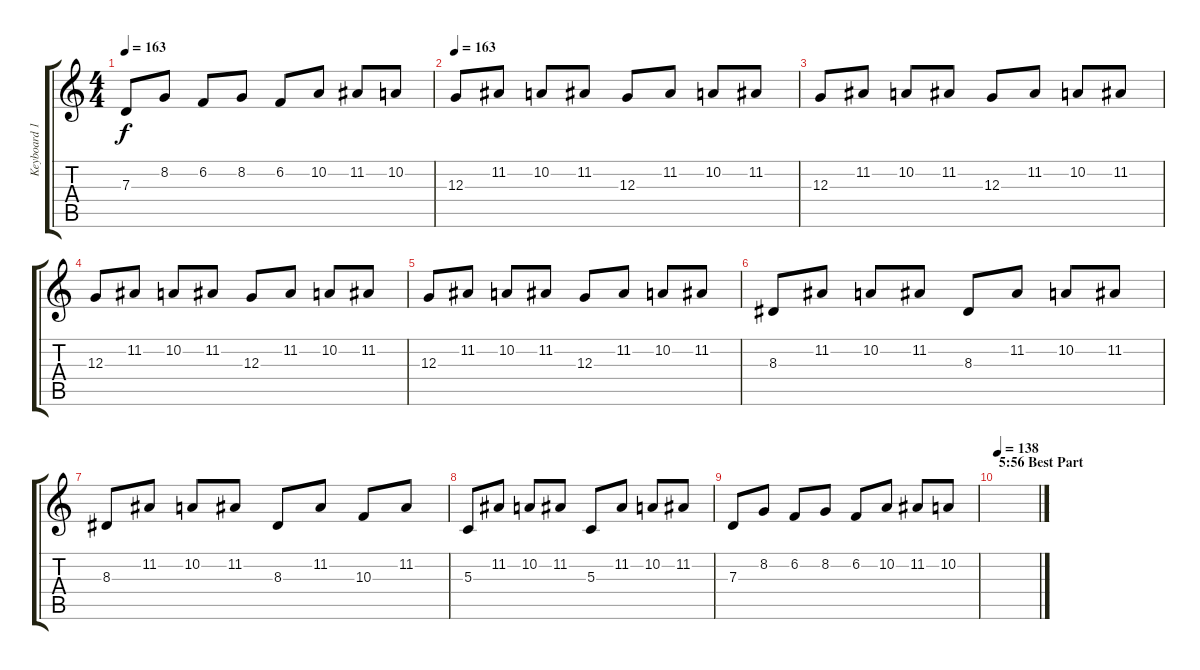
\track ("Keyboard 1" "Keyboard 1") {instrument musicbox}
\staff {score tabs}
\tuning (E4 B3 G3 D3 A2 D2) {hide}
\ts (4 4)
\tempo 163
\clef g2
\ks c
7.3.8{dy f} 8.2.8 6.2.8 8.2.8 6.2.8 10.2.8 11.2.8 10.2.8 |
\tempo 163
12.3.8{volume 11 instrument musicbox} 11.2.8 10.2.8 11.2.8 12.3.8 11.2.8 10.2.8 11.2.8 |
12.3.8 11.2.8 10.2.8 11.2.8 12.3.8 11.2.8 10.2.8 11.2.8 |
12.3.8 11.2.8 10.2.8 11.2.8 12.3.8 11.2.8 10.2.8 11.2.8 |
12.3.8 11.2.8 10.2.8 11.2.8 12.3.8 11.2.8 10.2.8 11.2.8 |
8.3.8 11.2.8 10.2.8 11.2.8 8.3.8 11.2.8 10.2.8 11.2.8 |
8.3.8 11.2.8 10.2.8 11.2.8 8.3.8 11.2.8 10.3.8 11.2.8 |
5.3.8 11.2.8 10.2.8 11.2.8 5.3.8 11.2.8 10.2.8 11.2.8 |
7.3.8 8.2.8 6.2.8 8.2.8 6.2.8 10.2.8 11.2.8 10.2.8 |
\section ("" "5:56 Best Part")
\tempo 138
